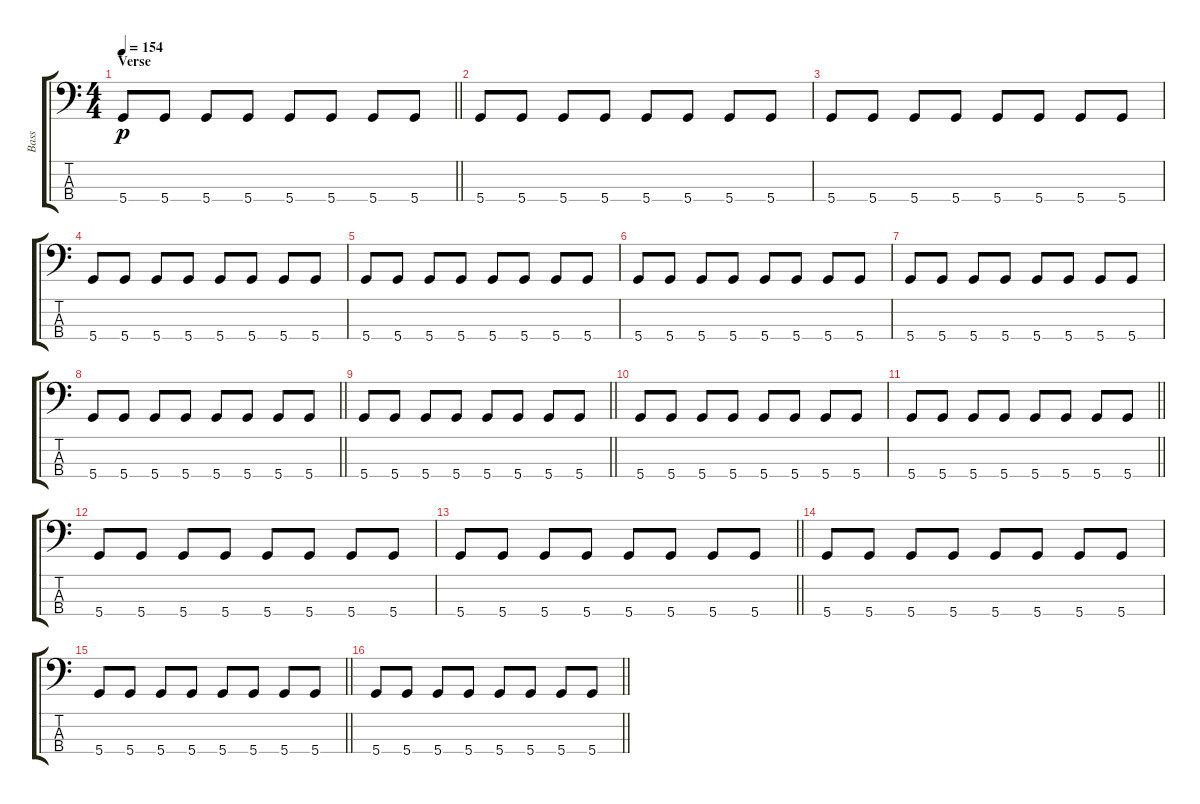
\track ("Bass" "Bass") {instrument electricbassfinger}
\staff {score tabs}
\tuning (G2 D2 A1 D1) {hide}
\ts (4 4)
\section ("" "Verse")
\tempo 154
\clef f4
\barLineRight lightlight
\ks c
5.4.8{dy p} 5.4.8 5.4.8 5.4.8 5.4.8 5.4.8 5.4.8 5.4.8 |
\section ("" "")
5.4.8 5.4.8 5.4.8 5.4.8 5.4.8 5.4.8 5.4.8 5.4.8 |
5.4.8 5.4.8 5.4.8 5.4.8 5.4.8 5.4.8 5.4.8 5.4.8 |
5.4.8 5.4.8 5.4.8 5.4.8 5.4.8 5.4.8 5.4.8 5.4.8 |
5.4.8 5.4.8 5.4.8 5.4.8 5.4.8 5.4.8 5.4.8 5.4.8 |
5.4.8 5.4.8 5.4.8 5.4.8 5.4.8 5.4.8 5.4.8 5.4.8 |
5.4.8 5.4.8 5.4.8 5.4.8 5.4.8 5.4.8 5.4.8 5.4.8 |
\barLineRight lightlight
5.4.8 5.4.8 5.4.8 5.4.8 5.4.8 5.4.8 5.4.8 5.4.8 |
\barLineRight lightlight
5.4.8 5.4.8 5.4.8 5.4.8 5.4.8 5.4.8 5.4.8 5.4.8 |
5.4.8 5.4.8 5.4.8 5.4.8 5.4.8 5.4.8 5.4.8 5.4.8 |
\barLineRight lightlight
5.4.8 5.4.8 5.4.8 5.4.8 5.4.8 5.4.8 5.4.8 5.4.8 |
5.4.8 5.4.8 5.4.8 5.4.8 5.4.8 5.4.8 5.4.8 5.4.8 |
\barLineRight lightlight
5.4.8 5.4.8 5.4.8 5.4.8 5.4.8 5.4.8 5.4.8 5.4.8 |
5.4.8 5.4.8 5.4.8 5.4.8 5.4.8 5.4.8 5.4.8 5.4.8 |
\barLineRight lightlight
5.4.8 5.4.8 5.4.8 5.4.8 5.4.8 5.4.8 5.4.8 5.4.8 |
\barLineRight lightlight
5.4.8 5.4.8 5.4.8 5.4.8 5.4.8 5.4.8 5.4.8 5.4.8
